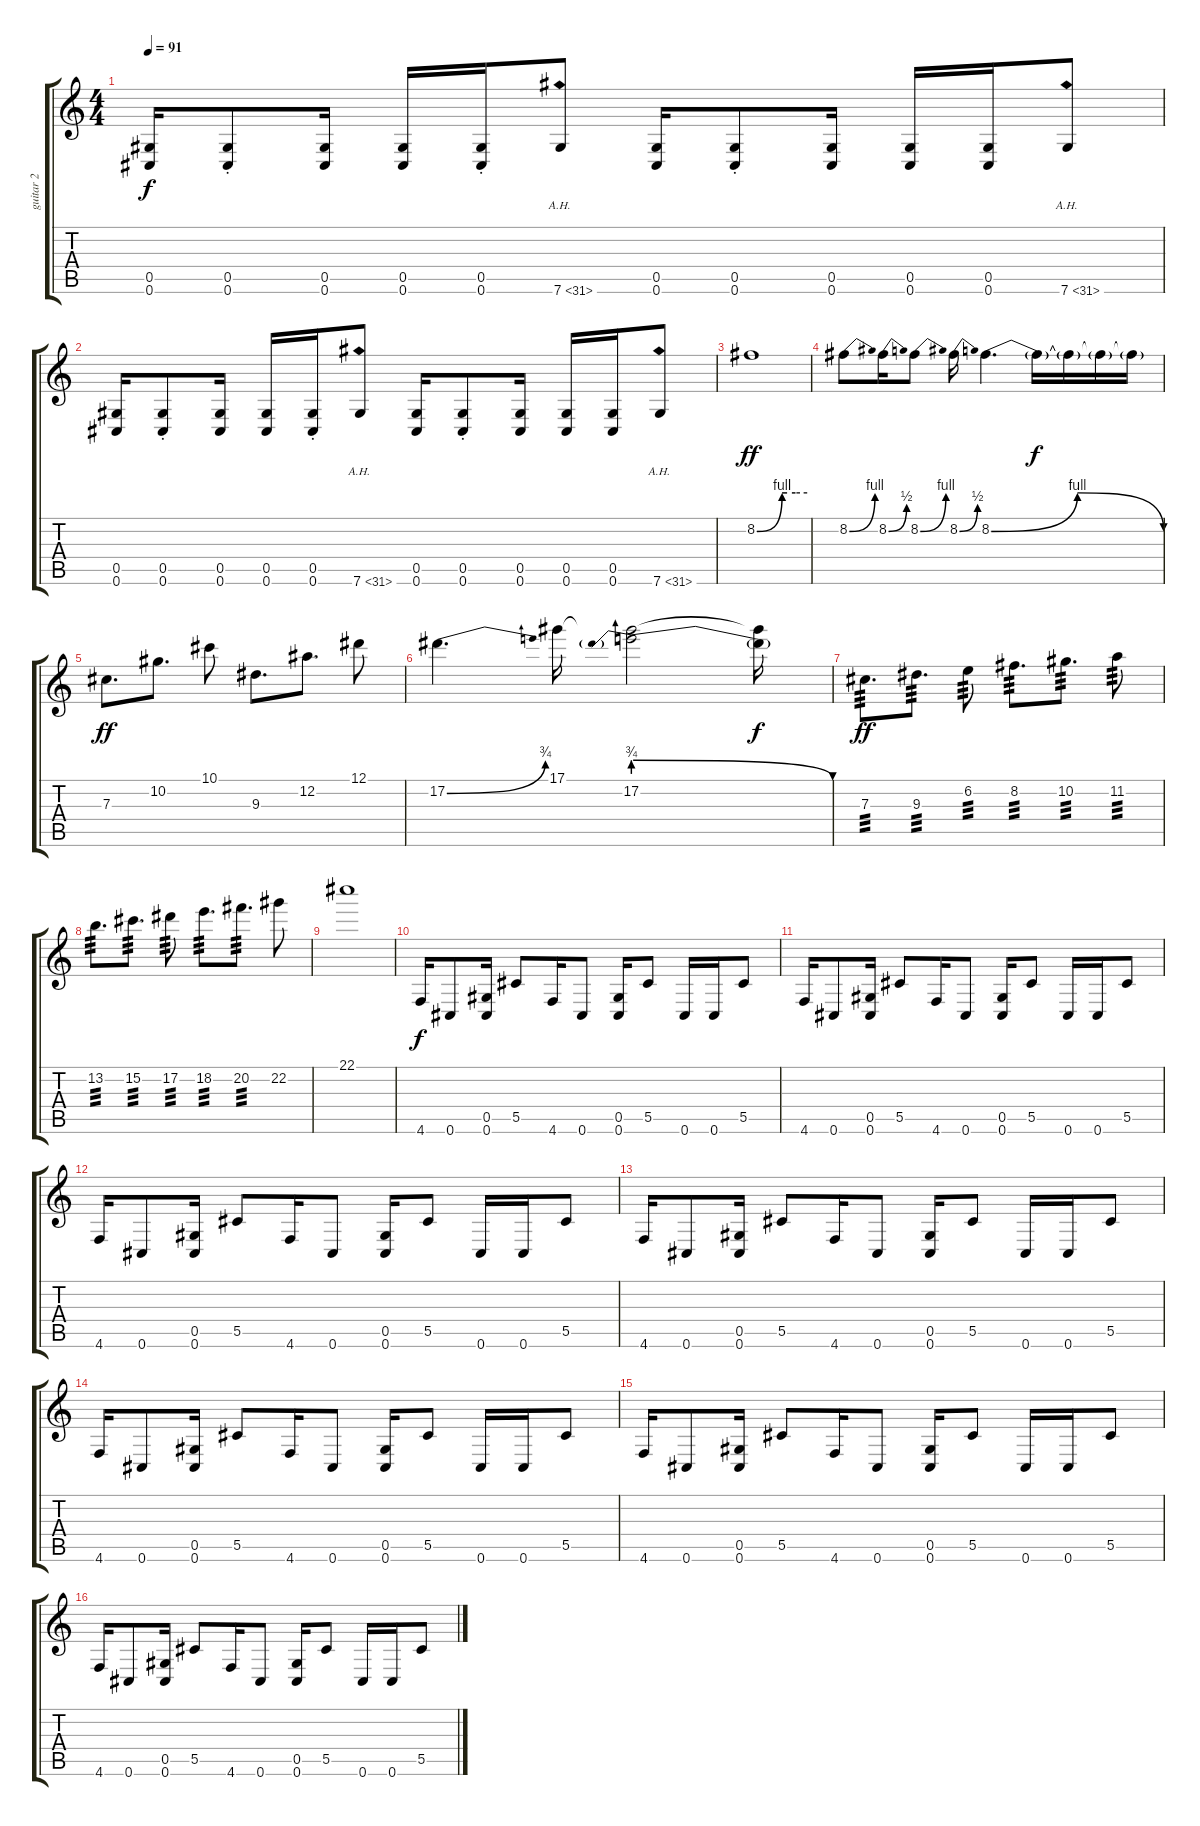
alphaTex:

\track ("guitar 2" "guitar 2") {instrument distortionguitar}
\staff {score tabs}
\tuning (Eb4 Bb3 Gb3 Db3 Ab2 Db2) {hide}
\ts (4 4)
\tempo 91
\clef g2
\ks c
(0.5 0.6).16{dy f} (0.5{st} 0.6{st}).8 (0.5 0.6).16 (0.5 0.6).16 (0.5{st} 0.6{st}).16 7.6{ah 24}.8 (0.5 0.6).16 (0.5{st} 0.6{st}).8 (0.5 0.6).16 (0.5 0.6).16 (0.5 0.6).16 7.6{ah 24}.8 |
(0.5 0.6).16 (0.5{st} 0.6{st}).8 (0.5 0.6).16 (0.5 0.6).16 (0.5{st} 0.6{st}).16 7.6{ah 24}.8 (0.5 0.6).16 (0.5{st} 0.6{st}).8 (0.5 0.6).16 (0.5 0.6).16 (0.5 0.6).16 7.6{ah 24}.8 |
8.2{be (custom 0 0 30 4 36 4 46 4 60 4)}.1{dy ff volume 11 instrument overdrivenguitar} |
8.2{be (bend 0 0 60 4)}.8 8.2{be (bend 0 0 60 2)}.16 8.2{be (bend 0 0 60 4)}.8 8.2{be (bend 0 0 60 2)}.16 8.2{be (bendrelease 0 0 5 4 44 4 60 0)}.4{d} 8.2{t}.16{dy f} 8.2{t}.16 8.2{t}.16 8.2{t}.16 |
7.3.8{d dy ff} 10.2.8{d} 10.1.8 9.3.8{d} 12.2.8{d} 12.1.8 |
17.2{be (bend 0 0 60 3)}.4{d} 17.1.16 (17.1{t} 17.2{be (prebendrelease 0 3 60 0)}).2 (17.1{t} 17.2{t}).16{dy f} |
7.3.8{d tp 3 dy ff volume 11} 9.3.8{d tp 3} 6.2.8{tp 3} 8.2.8{d tp 3} 10.2.8{d tp 3} 11.2.8{tp 3} |
13.2.8{d tp 3} 15.2.8{d tp 3} 17.2.8{tp 3} 18.2.8{d tp 3} 20.2.8{d tp 3} 22.2.8 |
22.1.1 |
4.6.16{dy f volume 9 instrument distortionguitar} 0.6.8 (0.5 0.6).16 5.5.8 4.6.16 0.6.8 (0.5 0.6).16 5.5.8 0.6.16 0.6.16 5.5.8 |
4.6.16 0.6.8 (0.5 0.6).16 5.5.8 4.6.16 0.6.8 (0.5 0.6).16 5.5.8 0.6.16 0.6.16 5.5.8 |
4.6.16 0.6.8 (0.5 0.6).16 5.5.8 4.6.16 0.6.8 (0.5 0.6).16 5.5.8 0.6.16 0.6.16 5.5.8 |
4.6.16 0.6.8 (0.5 0.6).16 5.5.8 4.6.16 0.6.8 (0.5 0.6).16 5.5.8 0.6.16 0.6.16 5.5.8 |
4.6.16 0.6.8 (0.5 0.6).16 5.5.8 4.6.16 0.6.8 (0.5 0.6).16 5.5.8 0.6.16 0.6.16 5.5.8 |
4.6.16 0.6.8 (0.5 0.6).16 5.5.8 4.6.16 0.6.8 (0.5 0.6).16 5.5.8 0.6.16 0.6.16 5.5.8 |
4.6.16 0.6.8 (0.5 0.6).16 5.5.8 4.6.16 0.6.8 (0.5 0.6).16 5.5.8 0.6.16 0.6.16 5.5.8
